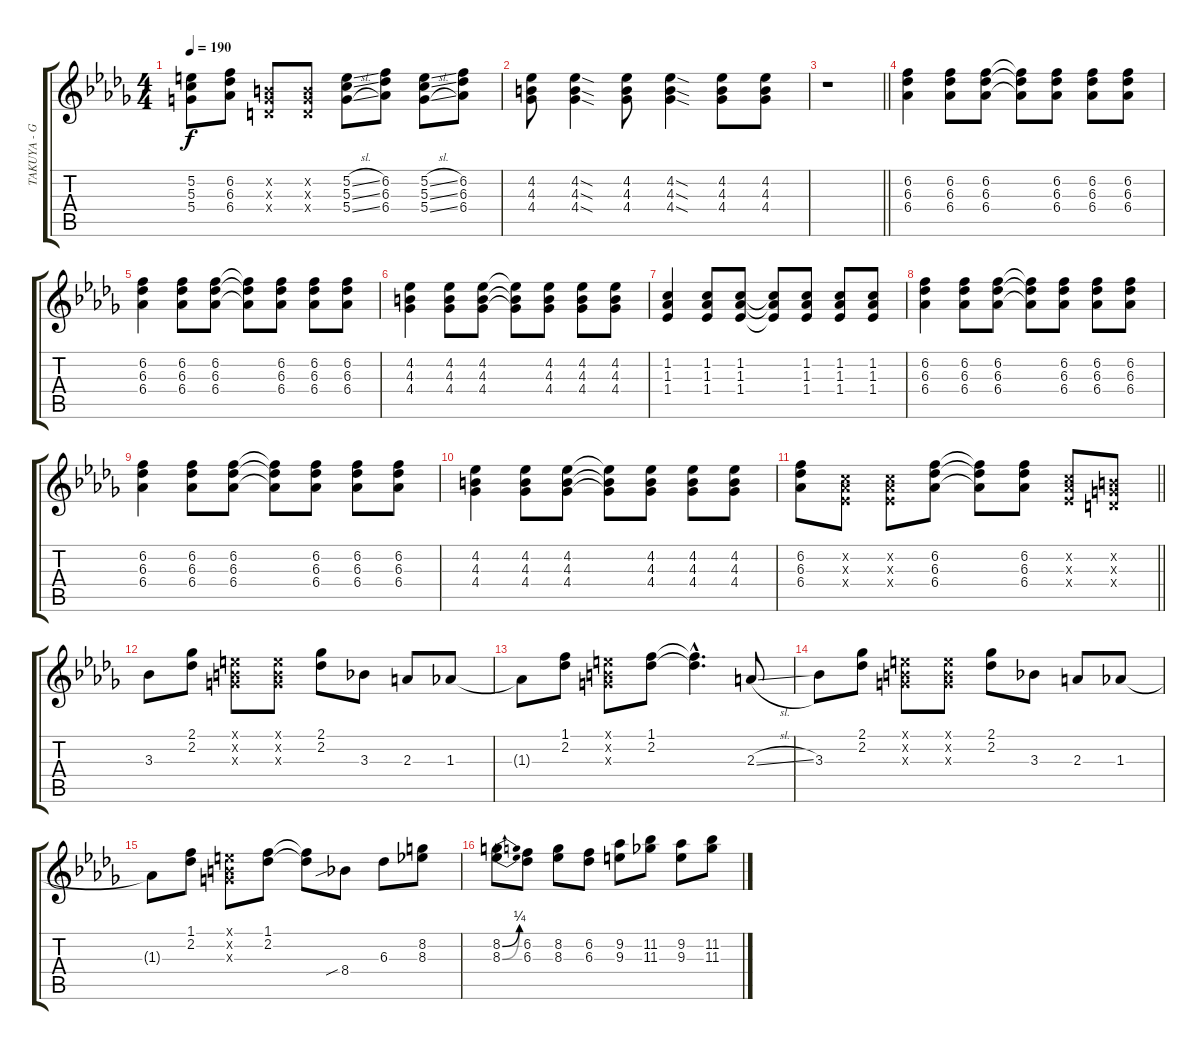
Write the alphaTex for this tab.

\track ("TAKUYA - Guitar 1" "TAKUYA - G") {instrument distortionguitar}
\staff {score tabs}
\tuning (E4 B3 G3 D3 A2 E2) {hide}
\ts (4 4)
\tempo 190
\clef g2
\ks db
(5.2{t} 5.3{t} 5.4{t}).8{dy f} (6.2 6.3 6.4).8 (0.2{x} 0.3{x} 0.4{x}).8 (0.2{x} 0.3{x} 0.4{x}).8 (5.2{sl} 5.3{sl} 5.4{sl}).8 (6.2 6.3 6.4).8 (5.2{sl} 5.3{sl} 5.4{sl}).8 (6.2 6.3 6.4).8 |
(4.2 4.3 4.4).8 (4.2{sod} 4.3{sod} 4.4{sod}).4 (4.2 4.3 4.4).8 (4.2{sod} 4.3{sod} 4.4{sod}).4 (4.2 4.3 4.4).8 (4.2 4.3 4.4).8 |
\barLineRight lightlight
r.1 |
(6.2 6.3 6.4).4 (6.2 6.3 6.4).8 (6.2 6.3 6.4).8 (6.2{t} 6.3{t} 6.4{t}).8 (6.2 6.3 6.4).8 (6.2 6.3 6.4).8 (6.2 6.3 6.4).8 |
(6.2 6.3 6.4).4 (6.2 6.3 6.4).8 (6.2 6.3 6.4).8 (6.2{t} 6.3{t} 6.4{t}).8 (6.2 6.3 6.4).8 (6.2 6.3 6.4).8 (6.2 6.3 6.4).8 |
(4.2 4.3 4.4).4 (4.2 4.3 4.4).8 (4.2 4.3 4.4).8 (4.2{t} 4.3{t} 4.4{t}).8 (4.2 4.3 4.4).8 (4.2 4.3 4.4).8 (4.2 4.3 4.4).8 |
(1.2 1.3 1.4).4 (1.2 1.3 1.4).8 (1.2 1.3 1.4).8 (1.2{t} 1.3{t} 1.4{t}).8 (1.2 1.3 1.4).8 (1.2 1.3 1.4).8 (1.2 1.3 1.4).8 |
(6.2 6.3 6.4).4 (6.2 6.3 6.4).8 (6.2 6.3 6.4).8 (6.2{t} 6.3{t} 6.4{t}).8 (6.2 6.3 6.4).8 (6.2 6.3 6.4).8 (6.2 6.3 6.4).8 |
(6.2 6.3 6.4).4 (6.2 6.3 6.4).8 (6.2 6.3 6.4).8 (6.2{t} 6.3{t} 6.4{t}).8 (6.2 6.3 6.4).8 (6.2 6.3 6.4).8 (6.2 6.3 6.4).8 |
(4.2 4.3 4.4).4 (4.2 4.3 4.4).8 (4.2 4.3 4.4).8 (4.2{t} 4.3{t} 4.4{t}).8 (4.2 4.3 4.4).8 (4.2 4.3 4.4).8 (4.2 4.3 4.4).8 |
\barLineRight lightlight
(6.2 6.3 6.4).8 (1.2{x} 1.3{x} 1.4{x}).8 (1.2{x} 1.3{x} 1.4{x}).8 (6.2 6.3 6.4).8 (6.2{t} 6.3{t} 6.4{t}).8 (6.2 6.3 6.4).8 (1.2{x} 1.3{x} 1.4{x}).8 (0.2{x} 0.3{x} 0.4{x}).8 |
3.3.8 (2.1 2.2).8 (0.1{x} 0.2{x} 0.3{x}).8 (0.1{x} 0.2{x} 0.3{x}).8 (2.1 2.2).8 3.3.8 2.3.8 1.3.8 |
1.3{t}.8 (1.1 2.2).8 (0.1{x} 0.2{x} 0.3{x}).8 (1.1 2.2).8 (1.1{hac t} 2.2{hac t}).4{d} 2.3{sl}.8 |
3.3.8 (2.1 2.2).8 (0.1{x} 0.2{x} 0.3{x}).8 (0.1{x} 0.2{x} 0.3{x}).8 (2.1 2.2).8 3.3.8 2.3.8 1.3.8 |
1.3{t}.8 (1.1 2.2).8 (0.1{x} 0.2{x} 0.3{x}).8 (1.1 2.2).8 (1.1{t} 2.2{t}).8 8.4{sib}.8 6.3.8 (8.2 8.3).8 |
(8.2{be (bend 0 0 60 1)} 8.3{be (bend 0 0 60 1)}).8 (6.2 6.3).8 (8.2 8.3).8 (6.2 6.3).8 (9.2 9.3).8 (11.2 11.3).8 (9.2 9.3).8 (11.2 11.3).8
